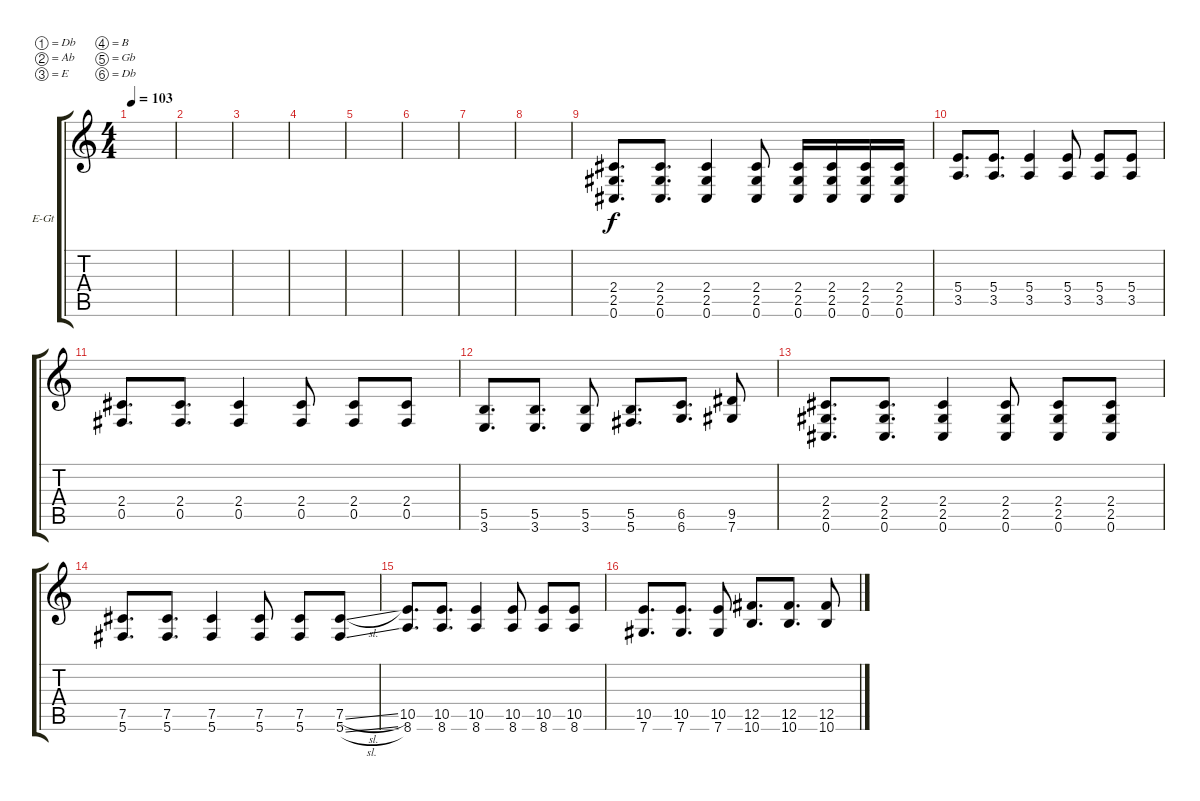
\bracketExtendMode groupsimilarinstruments
\firstSystemTrackNameOrientation horizontal
\otherSystemsTrackNameOrientation horizontal
\track ("Guitar 2" "E-Gt") {instrument distortionguitar}
\staff {score tabs}
\tuning (Db4 Ab3 E3 B2 Gb2 Db2)
\ts (4 4)
\tempo 103
\clef g2
\ks c
|
|
|
|
|
|
|
|
(0.6 2.5 2.4).8{d} (0.6 2.5 2.4).8{d} (0.6 2.5 2.4).4 (0.6 2.5 2.4).8 (0.6 2.5 2.4).16 (0.6 2.5 2.4).16 (0.6 2.5 2.4).16 (0.6 2.5 2.4).16 |
(3.5 5.4).8{d} (3.5 5.4).8{d} (3.5 5.4).4 (3.5 5.4).8 (3.5 5.4).8 (3.5 5.4).8 |
(0.5 2.4).8{d} (0.5 2.4).8{d} (0.5 2.4).4 (0.5 2.4).8 (0.5 2.4).8 (0.5 2.4).8 |
(3.6 5.5).8{d} (3.6 5.5).8{d} (3.6 5.5).8 (5.6 5.5).8{d} (6.6 6.5).8{d} (7.6 9.5).8 |
(0.6 2.5 2.4).8{d} (0.6 2.5 2.4).8{d} (0.6 2.5 2.4).4 (0.6 2.5 2.4).8 (0.6 2.5 2.4).8 (0.6 2.5 2.4).8 |
(5.6 7.5).8{d} (5.6 7.5).8{d} (5.6 7.5).4 (5.6 7.5).8 (5.6 7.5).8 (5.6{sl} 7.5{sl}).8 |
(8.6 10.5).8{d} (8.6 10.5).8{d} (8.6 10.5).4 (8.6 10.5).8 (8.6 10.5).8 (8.6 10.5).8 |
(7.6 10.5).8{d} (7.6 10.5).8{d} (7.6 10.5).8 (10.6 12.5).8{d} (10.6 12.5).8{d} (10.6 12.5).8
